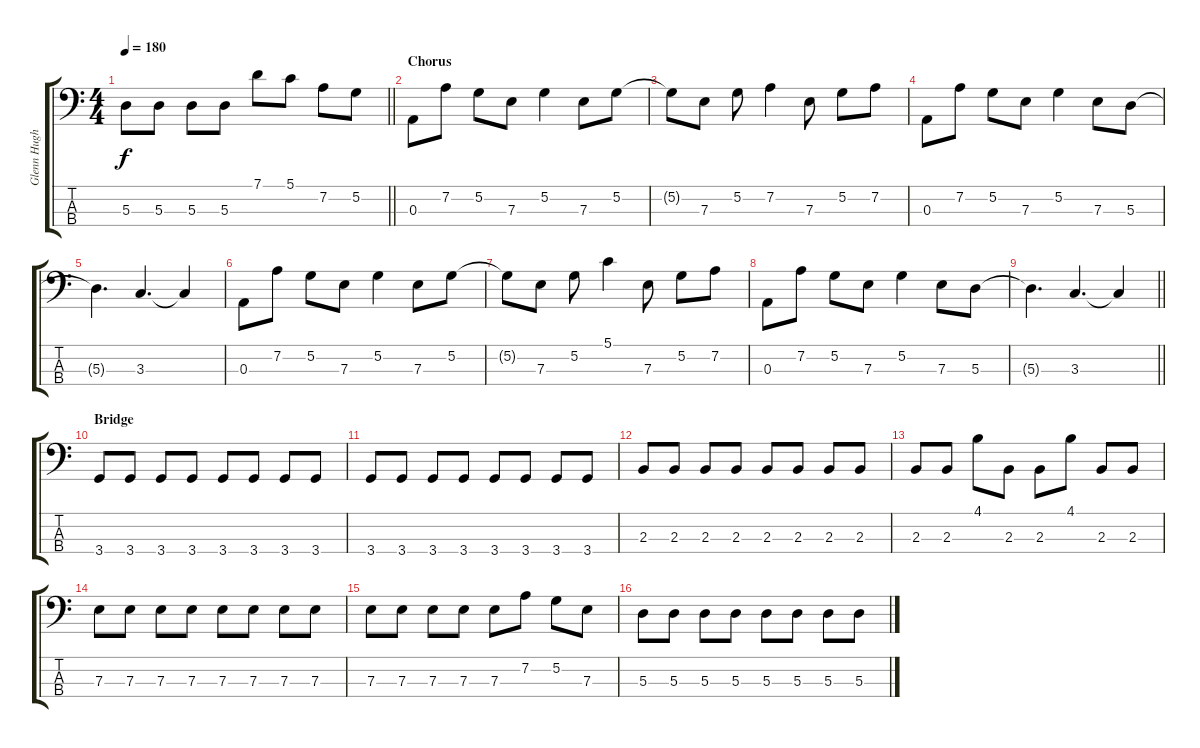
\track ("Glenn Hughes" "Glenn Hugh") {instrument electricbasspick}
\staff {score tabs}
\tuning (G2 D2 A1 E1) {hide}
\ts (4 4)
\tempo 180
\clef f4
\barLineRight lightlight
\ks aminor
5.3.8{dy f} 5.3.8 5.3.8 5.3.8 7.1.8 5.1.8 7.2.8 5.2.8 |
\section ("" "Chorus")
\ks c
0.3.8 7.2.8 5.2.8 7.3.8 5.2.4 7.3.8 5.2.8 |
5.2{t}.8 7.3.8 5.2.8 7.2.4 7.3.8 5.2.8 7.2.8 |
0.3.8 7.2.8 5.2.8 7.3.8 5.2.4 7.3.8 5.3.8 |
5.3{t}.4{d} 3.3.4{d} 3.3{t}.4 |
0.3.8 7.2.8 5.2.8 7.3.8 5.2.4 7.3.8 5.2.8 |
5.2{t}.8 7.3.8 5.2.8 5.1.4 7.3.8 5.2.8 7.2.8 |
0.3.8 7.2.8 5.2.8 7.3.8 5.2.4 7.3.8 5.3.8 |
\barLineRight lightlight
5.3{t}.4{d} 3.3.4{d} 3.3{t}.4 |
\section ("" "Bridge")
\ks aminor
3.4.8 3.4.8 3.4.8 3.4.8 3.4.8 3.4.8 3.4.8 3.4.8 |
3.4.8 3.4.8 3.4.8 3.4.8 3.4.8 3.4.8 3.4.8 3.4.8 |
2.3.8 2.3.8 2.3.8 2.3.8 2.3.8 2.3.8 2.3.8 2.3.8 |
2.3.8 2.3.8 4.1.8 2.3.8 2.3.8 4.1.8 2.3.8 2.3.8 |
7.3.8 7.3.8 7.3.8 7.3.8 7.3.8 7.3.8 7.3.8 7.3.8 |
7.3.8 7.3.8 7.3.8 7.3.8 7.3.8 7.2.8 5.2.8 7.3.8 |
5.3.8 5.3.8 5.3.8 5.3.8 5.3.8 5.3.8 5.3.8 5.3.8
